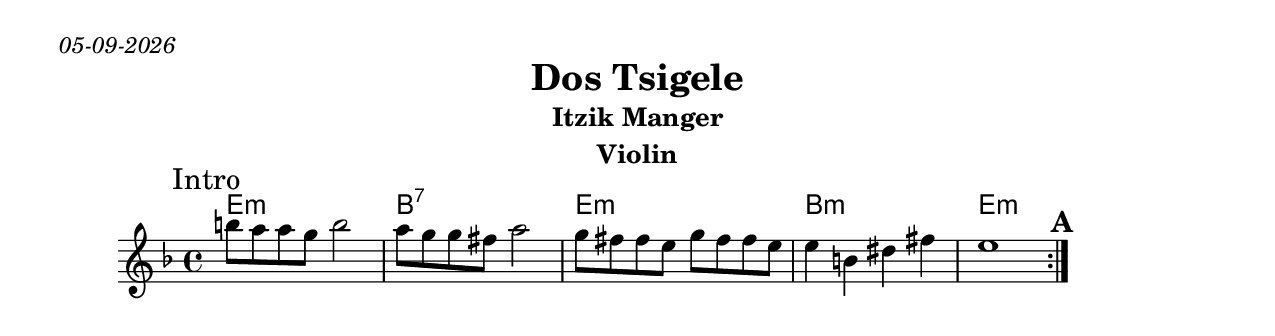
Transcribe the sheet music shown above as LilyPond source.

\version "2.18.0"
\include "english.ly"
\paper{
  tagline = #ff
  print-all-headers = ##t
  #(set-paper-size "letter")
}
date = #(strftime "%d-%m-%Y" (localtime (current-time)))

\markup{ \italic{ \date }  }

%\markup{ Got something to say? }

global = {
  \clef treble
  \key d \minor
  \time 4/4
  \set Score.markFormatter = #format-mark-box-alphabet
}

%#################################### Melody ########################
%melody =  \transpose c d \relative c' {  %transpose for clarinet
melody = \relative c'' {
  \global
  %\partial 16*3 a16 d f   %lead in notes

  \repeat volta 2{
   \mark Intro
   b'8 a a g b2
   a8 g g fs a2
   g8 fs fs e g fs fs e
   e4 b ds fs
   e1
  }
  \alternative {
    { }
    { }
  }

  \repeat volta 2{
   \mark \default
  }
   \alternative {
     { }
     { }
   }

}
%################################# Lyrics #####################
%\addlyrics{ \set stanza = #"1. " }
%################################# Chords #######################
harmonies = \chordmode {
  e1:m
  b1:7
  e1:m
  b1:m
  e1:m
}

\score {
  <<
    \new ChordNames {
      \set chordChanges = ##f
      \harmonies
    }
    \new Staff   \melody
  >>
  \header{
    title= "Dos Tsigele"
    subtitle="Itzik Manger"
    composer= ""
    instrument = "Violin"
    arranger= ""
  }
  \midi{\tempo 4 = 120}
  \layout{indent = 1.0\cm}
}
%{
% more verses:
\markup{}
\markup {
  \fill-line {
    \hspace #0.1 % distance from left margin
    \column {
      \line { "1."
	\column {
	  ""
	}
      }
      \hspace #0.2 % vertical distance between verses
      \line { "2."
	\column {
	 ""
	}
      }
    }
    \hspace #0.1  % horiz. distance between columns
    \column {
      \line { "3."
	\column {
	  ""
	}
      }
      \hspace #0.2 % distance between verses
      \line { "4."
	\column {
	 ""
	}
      }
    }
    \hspace #0.1 % distance to right margin
  }
}

%}
%{
Der tate hot gekoyft a tsigele
mit yorn ful tsurik,
In khad gadye es farshpart,
gebundn oyf a shtrik.
Iz troyerik dos tsigele,
vind iz im un vey,
Zumer zet es nisht keyn groz
un vinter nisht keyn shney.

Zog mayn bruder, "Itsik, her,
vi derlozt es Got?
Tsu iz im nisht dos tsigele
dos vaysinke a shod?"
Zog ikh, "Notl, bist gerekht!"
un nisht lang getrakht,
S'iz geven vi zeltn
ven a sheyne vesne-nakht.
Der tate shloft, di mame shloft,
s'shloft dos gantse hoyz,
Firn mir funem khad gadye
dos tsigele aroys.

Mir firn bay di herner es,
di velt iz vayt un groys,
Un vu mir lozn es aleyn
dos zogn mir nisht oys.
Pesakh di ershte seder-nakht
s'tsigele nishto,
Fregt der tate: "Itsik, du?"
Zog ikh, "Abervo."
Der tate fregt, "Notl, du?"
Zogt er, "Vos un ven,
Zint farayorn pesakh-tsayt
dos tsigele nisht gezen."

Der tate veynt, di mame veynt,
keyner veyst nisht vos,
Zingt men dem khad gadye op
un dos iz shoyn nisht dos.
To vu zhe iz dos tsigele,
s'shpringt arum in feld,
Un hot hanoe fun der zun
un fun der gantser velt.
https://lyricstranslate.com
%}